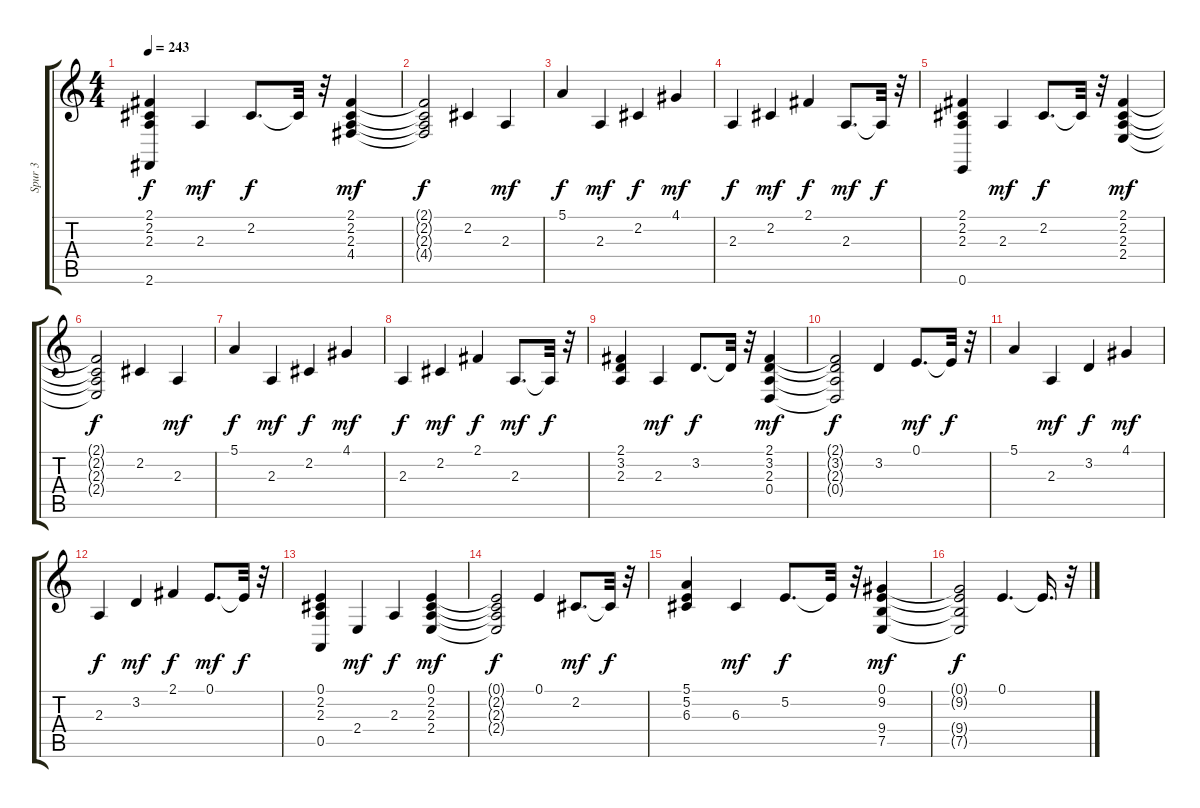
\track ("Spur 3" "Spur 3") {instrument acousticgrandpiano}
\staff {score tabs}
\tuning (E4 B3 G3 D3 A2 E2) {hide}
\ts (4 4)
\tempo 243
\clef g2
\ks c
(2.1 2.2 2.3 2.6).4{dy f} 2.3.4{dy mf} 2.2.8{d dy f} 2.2{t}.32 r.32 (2.1 2.2 2.3 4.4).4{dy mf} |
(2.1{t} 2.2{t} 2.3{t} 4.4{t}).2{dy f} 2.2.4 2.3.4{dy mf} |
5.1.4{dy f} 2.3.4{dy mf} 2.2.4{dy f} 4.1.4{dy mf} |
2.3.4{dy f} 2.2.4{dy mf} 2.1.4{dy f} 2.3.8{d dy mf} 2.3{t}.32{dy f} r.32 |
(2.1 2.2 2.3 0.6).4 2.3.4{dy mf} 2.2.8{d dy f} 2.2{t}.32 r.32 (2.1 2.2 2.3 2.4).4{dy mf} |
(2.1{t} 2.2{t} 2.3{t} 2.4{t}).2{dy f} 2.2.4 2.3.4{dy mf} |
5.1.4{dy f} 2.3.4{dy mf} 2.2.4{dy f} 4.1.4{dy mf} |
2.3.4{dy f} 2.2.4{dy mf} 2.1.4{dy f} 2.3.8{d dy mf} 2.3{t}.32{dy f} r.32 |
(2.1 3.2 2.3).4 2.3.4{dy mf} 3.2.8{d dy f} 3.2{t}.32 r.32 (2.1 3.2 2.3 0.4).4{dy mf} |
(2.1{t} 3.2{t} 2.3{t} 0.4{t}).2{dy f} 3.2.4 0.1.8{d dy mf} 0.1{t}.32{dy f} r.32 |
5.1.4 2.3.4{dy mf} 3.2.4{dy f} 4.1.4{dy mf} |
2.3.4{dy f} 3.2.4{dy mf} 2.1.4{dy f} 0.1.8{d dy mf} 0.1{t}.32{dy f} r.32 |
(0.1 2.2 2.3 0.5).4 2.4.4{dy mf} 2.3.4{dy f} (0.1 2.2 2.3 2.4).4{dy mf} |
(0.1{t} 2.2{t} 2.3{t} 2.4{t}).2{dy f} 0.1.4 2.2.8{d dy mf} 2.2{t}.32{dy f} r.32 |
(5.1 5.2 6.3).4 6.3.4{dy mf} 5.2.8{d dy f} 5.2{t}.32 r.32 (0.1 9.2 9.4 7.5).4{dy mf} |
(0.1{t} 9.2{t} 9.4{t} 7.5{t}).2{dy f} 0.1.4{d} 0.1{t}.16{d} r.32
